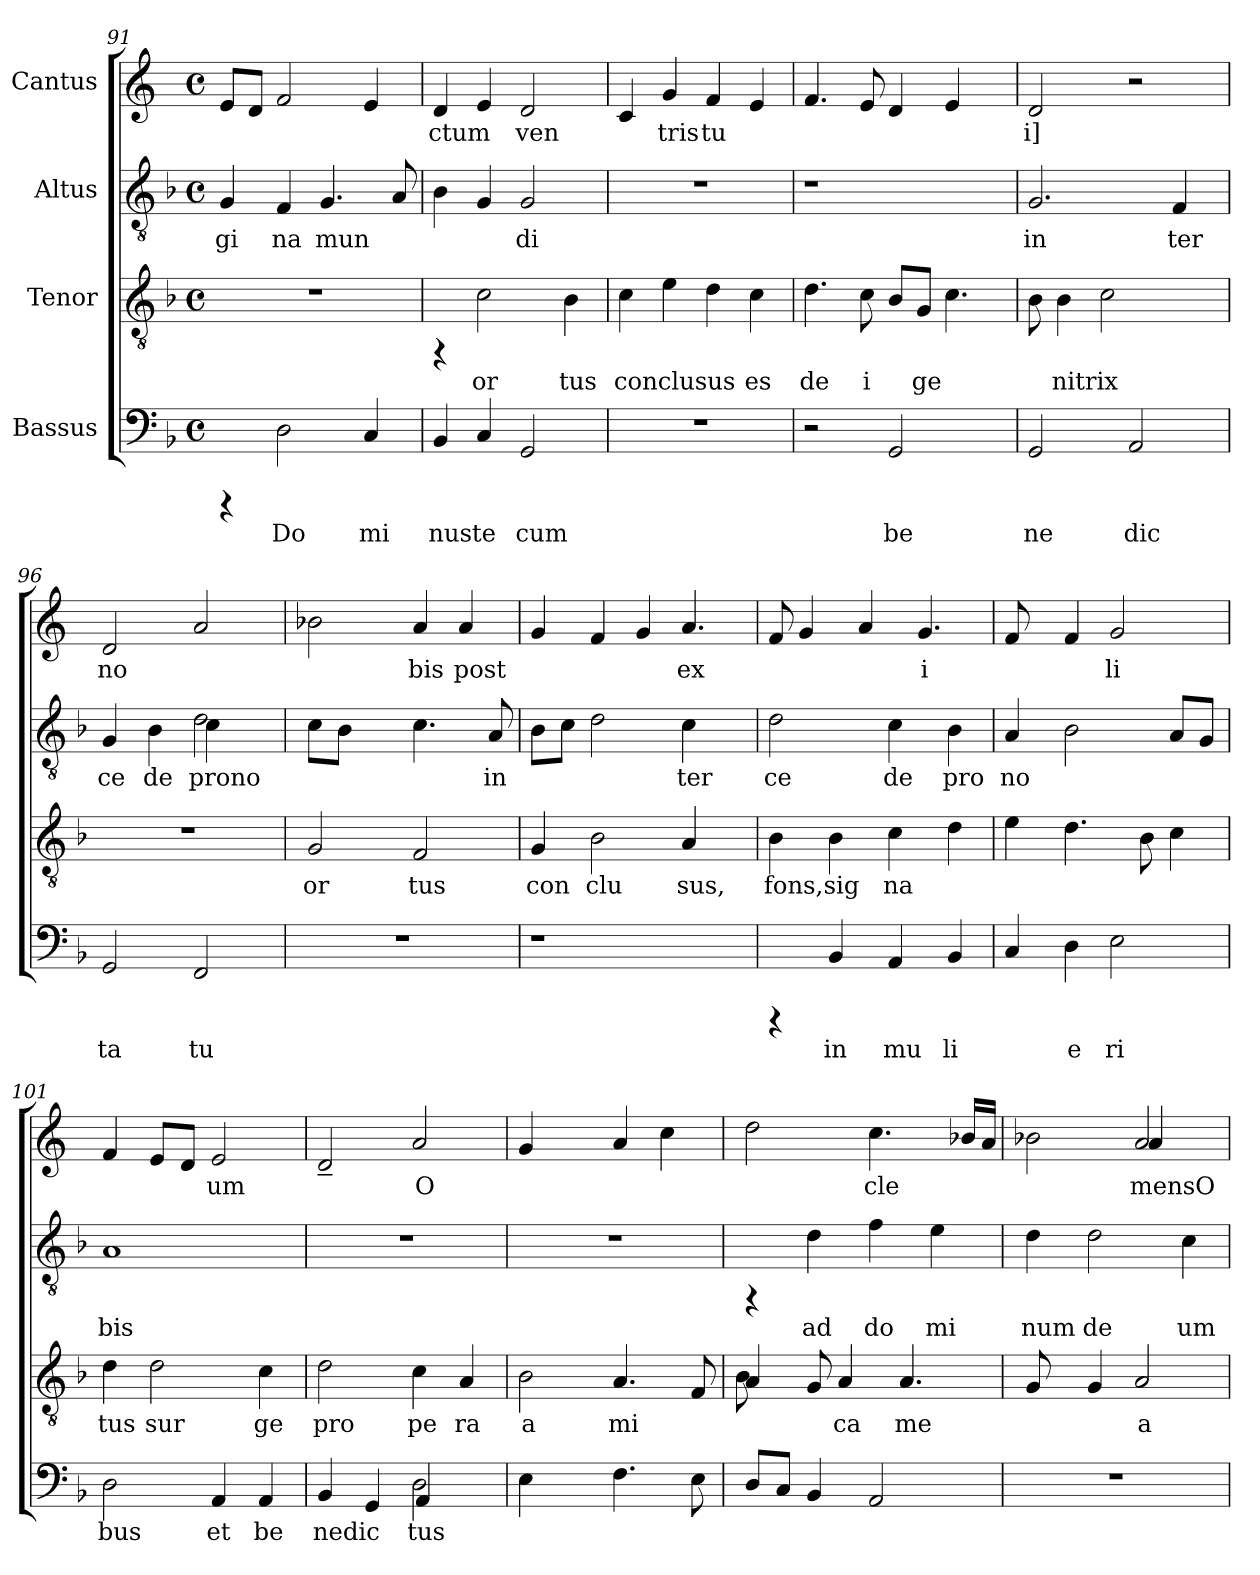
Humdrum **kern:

**kern	**text	**kern	**text	**kern	**text	**kern	**text
*part4	*part4	*part3	*part3	*part2	*part2	*part1	*part1
*staff4	*staff4	*staff3	*staff3	*staff2	*staff2	*staff1	*staff1
*I"Bassus	*	*I"Tenor	*	*I"Altus	*	*I"Cantus	*
!!LO:LB:g=z
*clefF4	*	*clefGv2	*	*clefGv2	*	*clefG2	*
*	*	*	*	*	*	*ITrd-3c-5	*
*k[b-]	*	*k[b-]	*	*k[b-]	*	*k[b-]	*
*F:	*	*F:	*	*F:	*	*F:	*
*M4/4	*	*M4/4	*	*M4/4	*	*M4/4	*
*met(c)	*	*met(c)	*	*met(c)	*	*met(c)	*
=91	=91	=91	=91	=91	=91	=91	=91
!	!	!	!	!	!LO:LY:b:cj	!	!LO:LY:b
4rCCC	.	1r	.	4G/	gi	8a/L	.
!	!	!	!	!	!	!	!LO:LY:b
.	.	.	.	.	.	8g/J	.
!	!LO:LY:b:cj	!	!	!	!LO:LY:b:cj	!	!LO:LY:b
2D\	Do	.	.	4F/	na	2b-/	.
!	!	!	!	!	!LO:LY:b:cj	!	!
.	.	.	.	4.G/	mun	.	.
!	!LO:LY:b:cj	!	!	!	!	!	!LO:LY:b
4C/	mi	.	.	.	.	4a/	.
!	!	!	!	!	!LO:LY:b:cj	!	!
.	.	.	.	8A/	.	.	.
=92	=92	=92	=92	=92	=92	=92	=92
!	!LO:LY:b:cj	!	!	!	!LO:LY:b:cj	!	!LO:LY:b
4BB-/	nus	4rFF	.	4B-\	.	4g/	ctum
!	!LO:LY:b:cj	!	!LO:LY:b:cj	!	!LO:LY:b:cj	!	!LO:LY:b
4C/	te	2c\	or	4G/	.	4a/	.
!	!LO:LY:b:cj	!	!	!	!LO:LY:b:cj	!	!LO:LY:b
2GG/	cum	.	.	2G/	di	2g/	ven
!	!	!	!LO:LY:b:cj	!	!	!	!
.	.	4B-\	tus	.	.	.	.
=93	=93	=93	=93	=93	=93	=93	=93
!	!	!	!LO:LY:b:cj	!	!	!	!LO:LY:b
1r	.	4c\	conclusus	1r	.	4f/	.
!	!	!	!LO:LY:b:cj	!	!	!	!LO:LY:b
.	.	4e\	.	.	.	4cc/	tris
!	!	!	!LO:LY:b:cj	!	!	!	!LO:LY:b
.	.	4d\	.	.	.	4b-/	tu
!	!	!	!LO:LY:b:cj	!	!	!	!LO:LY:b
.	.	4c\	es	.	.	4a/	.
=94	=94	=94	=94	=94	=94	=94	=94
!	!	!	!LO:LY:b:cj	!	!	!	!LO:LY:b
2r	.	4.d\	de	1r	.	4.b-/	.
!	!	!	!LO:LY:b:cj	!	!	!	!LO:LY:b
.	.	8c\	i	.	.	8a/	.
!	!LO:LY:b:cj	!	!LO:LY:b:cj	!	!	!	!LO:LY:b
2GG/	be	8B-/L	.	.	.	4g/	.
!	!	!	!LO:LY:b:cj	!	!	!	!
.	.	8G/J	ge	.	.	.	.
!	!	!	!	!	!	!	!LO:LY:b
.	.	4.c\	.	.	.	4a/	.
8ryy	.	.	.	8ryy	.	8ryy	.
=95	=95	=95	=95	=95	=95	=95	=95
!	!LO:LY:b:cj	!	!LO:LY:b:cj	!	!LO:LY:b:cj	!	!LO:LY:b
2GG/	ne	8B-\	.	2.G/	in	2g/	i]
!	!	!	!LO:LY:b:cj	!	!	!	!
.	.	4B-\	nitrix	.	.	.	.
!	!	!	!LO:LY:b:cj	!	!	!	!
.	.	2c\	.	.	.	.	.
!	!LO:LY:b:cj	!	!	!	!	!	!
2AA/	dic	.	.	.	.	2r	.
!	!	!	!	!	!LO:LY:b:cj	!	!
.	.	.	.	4F/	ter	.	.
.	.	8ryy	.	.	.	.	.
=96	=96	=96	=96	=96	=96	=96	=96
!	!LO:LY:b:cj	!	!	!	!LO:LY:b:cj	!	!LO:LY:b
*	*	*	*	*^	*	*	*
2GG/	ta	1r	.	4G/	2ryy	ce	2g/	no
!	!	!	!	!	!	!LO:LY:b:cj	!	!
.	.	.	.	4B-\	.	de	.	.
!	!LO:LY:b:cj	!	!	!	!	!LO:LY:b:cj	!	!LO:LY:b
2FF/	tu	.	.	2d\	4c\	prono	2dd/	.
.	.	.	.	.	4ryy	.	.	.
!!LO:PB:g=z
=97	=97	=97	=97	=97	=97	=97	=97	=97
!	!	!	!LO:LY:b:cj	!	!	!LO:LY:b:cj	!	!LO:LY:b
*	*	*	*	*v	*v	*	*	*
1r	.	2G/	or	8c\L	.	2ee-\	.
!	!	!	!	!	!LO:LY:b:cj	!	!
.	.	.	.	8B-\J	.	.	.
.	.	.	.	4ryy	.	.	.
!	!	!	!LO:LY:b:cj	!	!	!	!LO:LY:b
.	.	2F/	tus	4.c\	.	4dd/	bis
!	!	!	!	!	!	!	!LO:LY:b
.	.	.	.	.	.	4dd/	post
!	!	!	!	!	!LO:LY:b:cj	!	!
.	.	.	.	8A/	in	.	.
=98	=98	=98	=98	=98	=98	=98	=98
!	!	!	!LO:LY:b:cj	!	!LO:LY:b:cj	!	!LO:LY:b
1r	.	4G/	con	8B-\L	.	4cc/	.
!	!	!	!	!	!LO:LY:b:cj	!	!
.	.	.	.	8c\J	.	.	.
!	!	!	!LO:LY:b:cj	!	!LO:LY:b:cj	!	!LO:LY:b
.	.	2B-\	clu	2d\	.	4b-/	.
.	.	.	.	.	.	4cc/	.
!	!	!	!LO:LY:b:cj	!	!LO:LY:b:cj	!	!LO:LY:b
.	.	4A/	sus,	4c\	ter	4.dd/	ex
8ryy	.	8ryy	.	8ryy	.	.	.
=99	=99	=99	=99	=99	=99	=99	=99
!	!	!	!LO:LY:b:cj	!	!LO:LY:b:cj	!	!LO:LY:b
4rCCC	.	4B-\	fons,	2d\	ce	8b-/	.
!	!	!	!	!	!	!	!LO:LY:b
.	.	.	.	.	.	4cc/	.
!	!LO:LY:b:cj	!	!LO:LY:b:cj	!	!	!	!
4BB-/	in	4B-\	sig	.	.	.	.
!	!	!	!	!	!	!	!LO:LY:b
.	.	.	.	.	.	4dd/	.
!	!LO:LY:b:cj	!	!LO:LY:b:cj	!	!LO:LY:b:cj	!	!
4AA/	mu	4c\	na	4c\	de	.	.
!	!	!	!	!	!	!	!LO:LY:b
.	.	.	.	.	.	4.cc/	i
!	!LO:LY:b:cj	!	!LO:LY:b:cj	!	!LO:LY:b:cj	!	!
4BB-/	li	4d\	.	4B-\	pro	.	.
=100	=100	=100	=100	=100	=100	=100	=100
!	!LO:LY:b:cj	!	!LO:LY:b:cj	!	!LO:LY:b:cj	!	!LO:LY:b
4C/	.	4e\	.	4A/	no	8b-/	.
.	.	.	.	.	.	8ryy	.
!	!LO:LY:b:cj	!	!LO:LY:b:cj	!	!LO:LY:b:cj	!	!LO:LY:b
4D\	e	4.d\	.	2B-\	.	4b-/	.
!	!LO:LY:b:cj	!	!	!	!	!	!LO:LY:b
2E\	ri	.	.	.	.	2cc/	li
!	!	!	!LO:LY:b:cj	!	!	!	!
.	.	8B-\	.	.	.	.	.
!	!	!	!LO:LY:b:cj	!	!LO:LY:b:cj	!	!
.	.	4c\	.	8A/L	.	.	.
!	!	!	!	!	!LO:LY:b:cj	!	!
.	.	.	.	8G/J	.	.	.
=101	=101	=101	=101	=101	=101	=101	=101
!	!LO:LY:b:cj	!	!LO:LY:b:cj	!	!LO:LY:b:cj	!	!LO:LY:b
2D\	bus	4d\	tus	1A	bis	4b-/	.
!	!	!	!LO:LY:b:cj	!	!	!	!LO:LY:b
.	.	2d\	sur	.	.	8a/L	.
!	!	!	!	!	!	!	!LO:LY:b
.	.	.	.	.	.	8g/J	.
!	!LO:LY:b:cj	!	!	!	!	!	!LO:LY:b
4AA/	et	.	.	.	.	2a/	um
!	!LO:LY:b:cj	!	!LO:LY:b:cj	!	!	!	!
4AA/	be	4c\	ge	.	.	.	.
!!LO:PB:g=z
=102	=102	=102	=102	=102	=102	=102	=102
!	!LO:LY:b:cj	!	!LO:LY:b:cj	!	!	!	!LO:LY:b
*^	*	*	*	*	*	*	*
4BB-/	2ryy	nedic	2d\	pro	1r	.	2g~</	.
!	!	!LO:LY:b:cj	!	!	!	!	!	!
4GG/	.	.	.	.	.	.	.	.
!	!	!LO:LY:b:cj	!	!LO:LY:b:cj	!	!	!	!LO:LY:b
2D\	4AA/	tus	4c\	pe	.	.	2dd/	O
!	!	!	!	!LO:LY:b:cj	!	!	!	!
.	4ryy	.	4A/	ra	.	.	.	.
=103	=103	=103	=103	=103	=103	=103	=103	=103
!	!	!LO:LY:b:cj	!	!LO:LY:b:cj	!	!	!	!LO:LY:b
*v	*v	*	*	*	*	*	*	*
4E\	.	2B-\	a	1r	.	4cc/	.
4ryy	.	.	.	.	.	4ryy	.
!	!LO:LY:b:cj	!	!LO:LY:b:cj	!	!	!	!LO:LY:b
4.F\	.	4.A/	mi	.	.	4dd/	.
!	!	!	!	!	!	!	!LO:LY:b
.	.	.	.	.	.	4ff\	.
!	!LO:LY:b:cj	!	!LO:LY:b:cj	!	!	!	!
8E\	.	8F/	.	.	.	.	.
=104	=104	=104	=104	=104	=104	=104	=104
!	!LO:LY:b:cj	!	!LO:LY:b:cj	!	!	!	!LO:LY:b
*	*	*^	*	*	*	*	*
8D/L	.	4A/	8B-\	.	4rFF	.	2gg\	.
!	!LO:LY:b:cj	!	!	!	!	!	!	!
8C/J	.	.	2..ryy	.	.	.	.	.
!	!LO:LY:b:cj	!	!	!LO:LY:b:cj	!	!LO:LY:b:cj	!	!
4BB-/	.	8G/	.	.	4d\	ad	.	.
!	!	!	!	!LO:LY:b:cj	!	!	!	!
.	.	4A/	.	ca	.	.	.	.
!	!LO:LY:b:cj	!	!	!	!	!LO:LY:b:cj	!	!LO:LY:b
2AA/	.	.	.	.	4f\	do	4.ff\	cle
!	!	!	!	!LO:LY:b:cj	!	!	!	!
.	.	4.A/	.	me	.	.	.	.
!	!	!	!	!	!	!LO:LY:b:cj	!	!
.	.	.	.	.	4e\	mi	.	.
!	!	!	!	!	!	!	!	!LO:LY:b
.	.	.	.	.	.	.	16ee-/L	.
!	!	!	!	!	!	!	!	!LO:LY:b
.	.	.	.	.	.	.	16dd/J	.
*	*	*v	*v	*	*	*	*	*
=105	=105	=105	=105	=105	=105	=105	=105
!	!	!	!LO:LY:b:cj	!	!LO:LY:b:cj	!	!LO:LY:b
*	*	*	*	*	*	*^	*
1r	.	8G/	.	4d\	num	2ee-\	2ryy	.
.	.	8ryy	.	.	.	.	.	.
!	!	!	!	!	!LO:LY:b:cj	!	!	!
.	.	4G/	.	2d\	de	.	.	.
!	!	!	!LO:LY:b:cj	!	!	!	!	!LO:LY:b
.	.	2A/	a	.	.	2dd/	4dd/	mensO
!	!	!	!	!	!LO:LY:b:cj	!	!	!
.	.	.	.	4c\	um	.	4ryy	.
*	*	*	*	*	*	*v	*v	*
=	=	=	=	=	=	=	=
*-	*-	*-	*-	*-	*-	*-	*-
